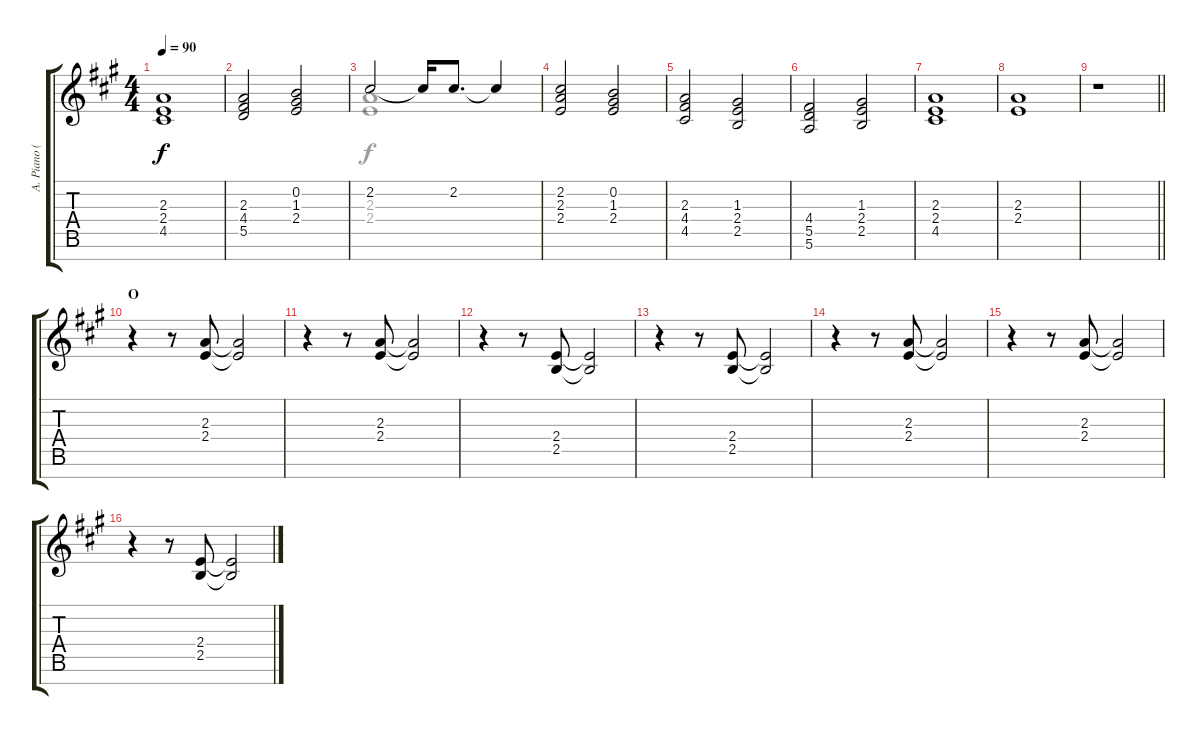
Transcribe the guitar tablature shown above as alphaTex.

\track ("A. Piano (Right Hand)" "A. Piano (") {instrument acousticgrandpiano}
\staff {score tabs}
\tuning (E5 B4 G4 D4 A3 E3 B2) {hide}
\voice
\ts (4 4)
\tempo 90
\clef g2
\ks a
(2.3 2.4 4.5).1{dy f} |
(2.3 4.4 5.5).2 (0.2 1.3 2.4).2 |
2.2.2 2.2{t}.16 2.2.8{d} 2.2{t}.4 |
(2.2 2.3 2.4).2 (0.2 1.3 2.4).2 |
(2.3 4.4 4.5).2 (1.3 2.4 2.5).2 |
(4.4 5.5 5.6).2 (1.3 2.4 2.5).2 |
(2.3 2.4 4.5).1 |
(2.3 2.4).1 |
\barLineRight lightlight
r.1 |
\section ("" "O")
r.4 r.8 (2.3 2.4).8 (2.3{t} 2.4{t}).2 |
r.4 r.8 (2.3 2.4).8 (2.3{t} 2.4{t}).2 |
r.4 r.8 (2.4 2.5).8 (2.4{t} 2.5{t}).2 |
r.4 r.8 (2.4 2.5).8 (2.4{t} 2.5{t}).2 |
r.4 r.8 (2.3 2.4).8 (2.3{t} 2.4{t}).2 |
r.4 r.8 (2.3 2.4).8 (2.3{t} 2.4{t}).2 |
r.4 r.8 (2.4 2.5).8 (2.4{t} 2.5{t}).2
\voice
\clef g2
\ottava regular
\simile none
\ks a
|
|
(2.3 2.4).1 |
|
|
|
|
|
\barLineRight lightlight
|
|
|
|
|
|
|
